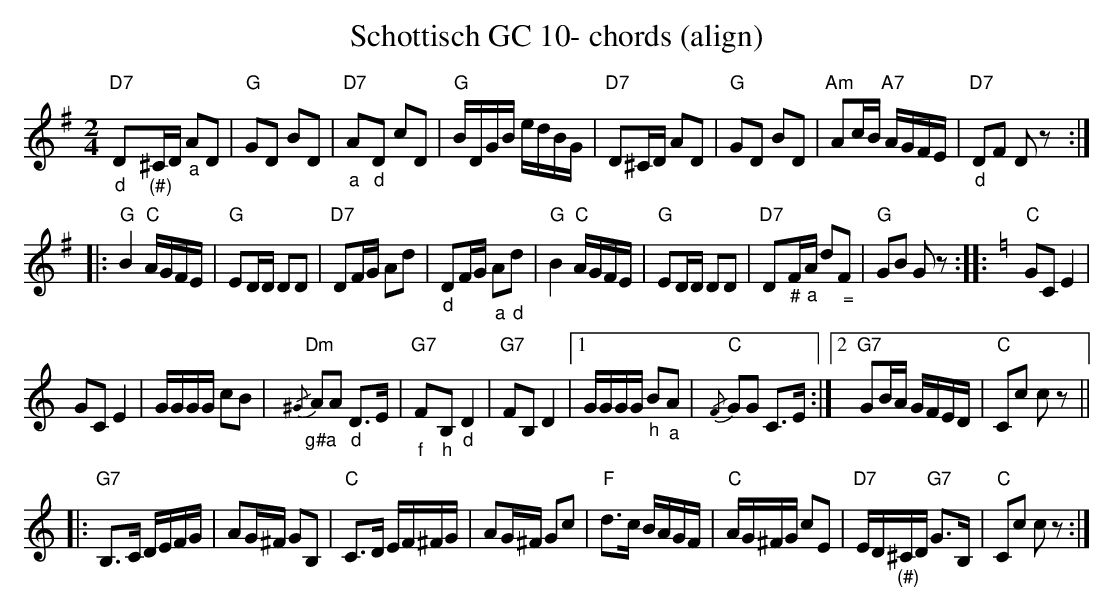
X:1
T:Schottisch GC 10- chords (align)
M:2/4
L:1/16
K:Gmaj%%MIDI gchordon
"D7""_d"D2"_(#)"^CD "_a"A2D2 | "G"G2D2 B2D2 | "D7""_a"A2"_d"D2 c2D2 | "G"BDGB edBG | "D7"D2^CD A2D2 | "G"G2D2 B2D2 | "Am"A2cB "A7"AGFE | \
"D7""_d"D2F2 D2z2 ::
 "G"B4"C"AGFE | "G"E2DD D2D2 | "D7"D2FG A2d2 | "_d"D2FG "_a"A2"_d"d2 | "G"B4 "C"AGFE | "G"E2DD D2D2 | \
"D7"D2"_#"F"_a"A d2"_ ="F2 | "G"G2B2 G2z2 :: [K:Cmaj] "C"G2C2E4 |
 G2C2E4 | GGGG c2B2 | "Dm""_g#a"{/^G}A2A2 "_d"D3E | "G7""_f"F2"_h"B,2"_d"D4 | \
"G7"F2B,2D4 |1 GGGG "_h"B2"_a"A2 | "C"{/F}G2G2 C3E :|2 "G7"G2BA GFED | "C"C2c2 c2z2 ||
 |: "G7"B,3C DEFG | A2G^F G2B,2 | \
"C"C3D EF^FG | A2G^F G2c2 | "F"d3c BAGF | "C"AG^FG c2E2 | "D7"ED"_(#)"^CD "G7"G3B, | "C"C2c2 c2z2 :|
